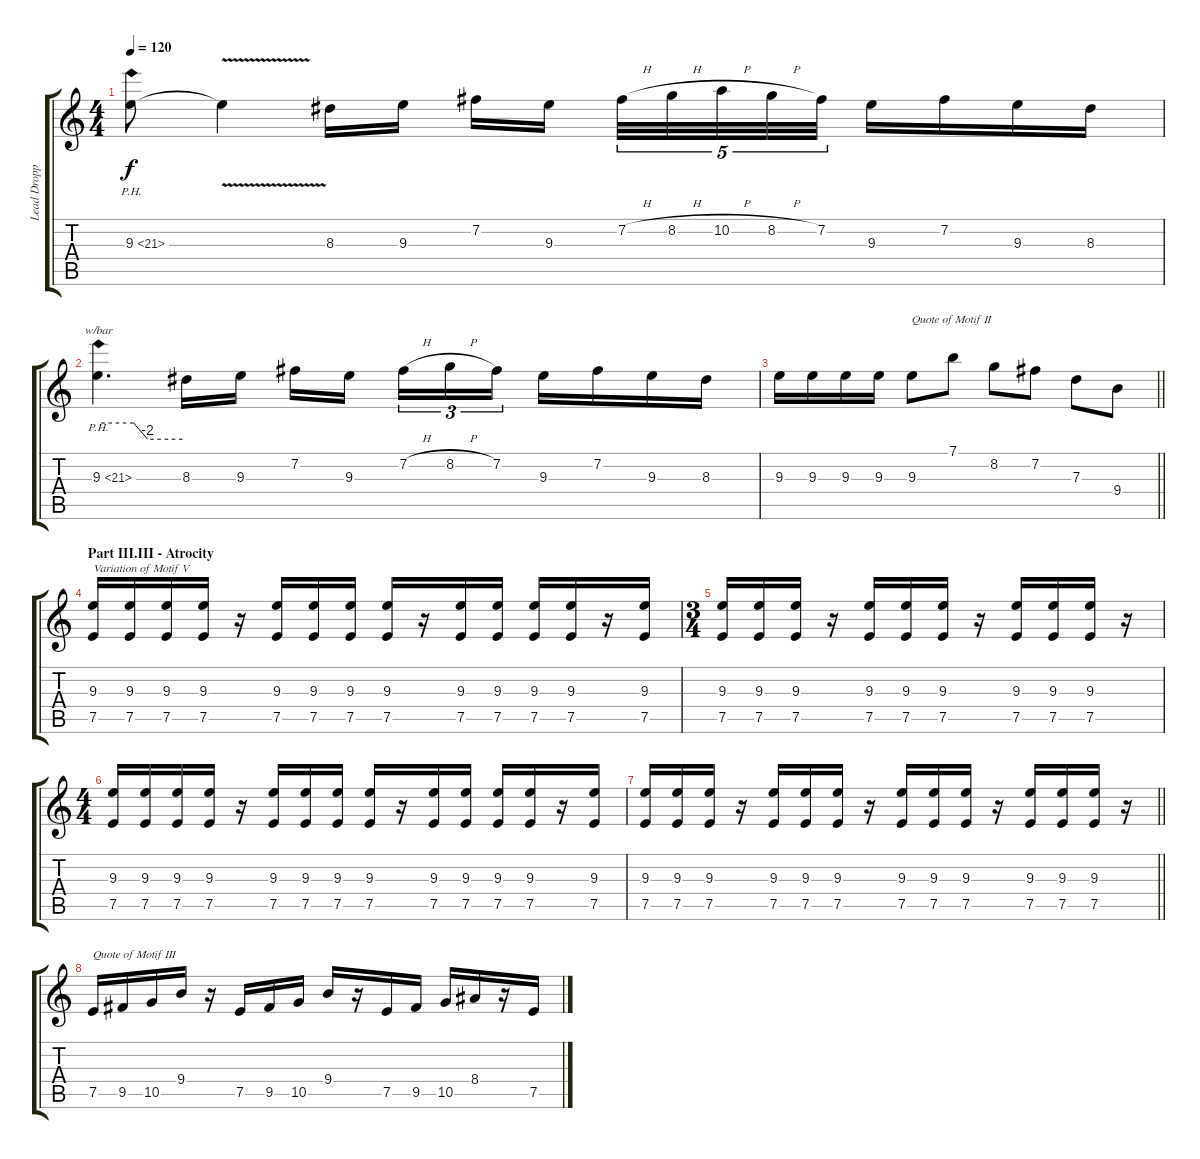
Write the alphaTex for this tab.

\track ("Lead Dropped D " "Lead Dropp") {instrument distortionguitar}
\staff {score tabs}
\tuning (E4 B3 G3 D3 A2 D2) {hide}
\ts (4 4)
\tempo 120
\clef g2
\ks c
9.3{ph 12}.8{dy f} 9.3{v t}.4 8.3.16 9.3.16 7.2.16 9.3.16{beam splitsecondary} 7.2{h}.32{tu (5 4)} 8.2{h}.32{tu (5 4)} 10.2{h}.32{tu (5 4)} 8.2{h}.32{tu (5 4)} 7.2.32{tu (5 4)} 9.3.16 7.2.16 9.3.16 8.3.16 |
9.3{ph 12}.4{d tbe (custom default 0 0 25 0 35 -8 60 -8)} 8.3.16 9.3.16 7.2.16 9.3.16{beam splitsecondary} 7.2{h}.16{tu (3 2)} 8.2{h}.16{tu (3 2)} 7.2.16{tu (3 2)} 9.3.16 7.2.16 9.3.16 8.3.16 |
\barLineRight lightlight
9.3.16 9.3.16 9.3.16 9.3.16 9.3.8{txt "Quote of Motif II"} 7.1.8 8.2.8 7.2.8 7.3.8 9.4.8 |
\section ("" "Part III.III - Atrocity")
(9.3 7.5).16{txt "Variation of Motif V"} (9.3 7.5).16 (9.3 7.5).16 (9.3 7.5).16 r.16 (9.3 7.5).16 (9.3 7.5).16 (9.3 7.5).16 (9.3 7.5).16 r.16 (9.3 7.5).16 (9.3 7.5).16 (9.3 7.5).16 (9.3 7.5).16 r.16 (9.3 7.5).16 |
\ts (3 4)
(9.3 7.5).16 (9.3 7.5).16 (9.3 7.5).16 r.16 (9.3 7.5).16 (9.3 7.5).16 (9.3 7.5).16 r.16 (9.3 7.5).16 (9.3 7.5).16 (9.3 7.5).16 r.16 |
\ts (4 4)
(9.3 7.5).16 (9.3 7.5).16 (9.3 7.5).16 (9.3 7.5).16 r.16 (9.3 7.5).16 (9.3 7.5).16 (9.3 7.5).16 (9.3 7.5).16 r.16 (9.3 7.5).16 (9.3 7.5).16 (9.3 7.5).16 (9.3 7.5).16 r.16 (9.3 7.5).16 |
\barLineRight lightlight
(9.3 7.5).16 (9.3 7.5).16 (9.3 7.5).16 r.16 (9.3 7.5).16 (9.3 7.5).16 (9.3 7.5).16 r.16 (9.3 7.5).16 (9.3 7.5).16 (9.3 7.5).16 r.16 (9.3 7.5).16 (9.3 7.5).16 (9.3 7.5).16 r.16 |
7.5.16{txt "Quote of Motif III"} 9.5.16 10.5.16 9.4.16 r.16 7.5.16 9.5.16 10.5.16 9.4.16 r.16 7.5.16 9.5.16 10.5.16 8.4.16 r.16 7.5.16
